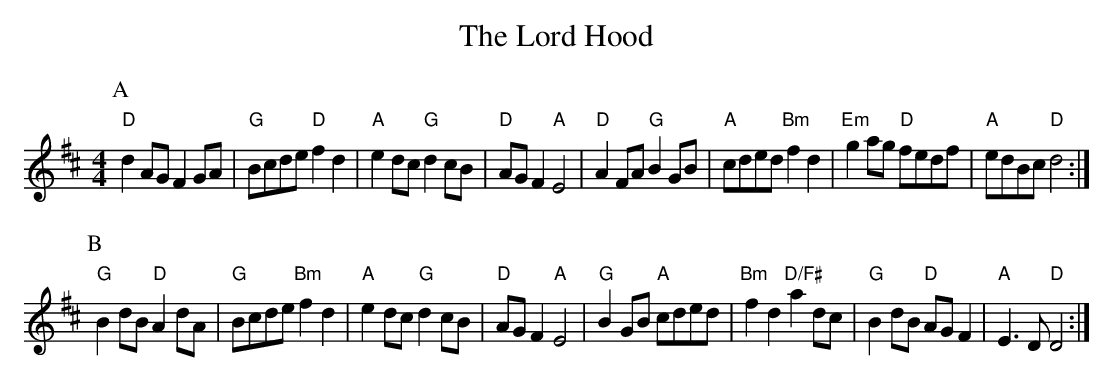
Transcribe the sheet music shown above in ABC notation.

X:1
T:The Lord Hood
M:4/4
K:D
P:A
"D"d2AG F2GA |"G"Bcde "D"f2d2 |"A"e2dc "G"d2cB |"D"AGF2 "A"E4 |"D"A2FA "G"B2GB |"A"cded "Bm"f2d2 |"Em"g2ag "D"fedf |"A"edBc "D"d4 :|
P:B
"G"B2dB "D"A2dA |"G"Bcde "Bm"f2d2 |"A"e2dc "G"d2cB |"D"AGF2 "A"E4 |"G"B2GB "A"cded |"Bm"f2d2 "D/F#"a2dc |"G"B2dB "D"AGF2 |"A"E3D "D"D4 :|
